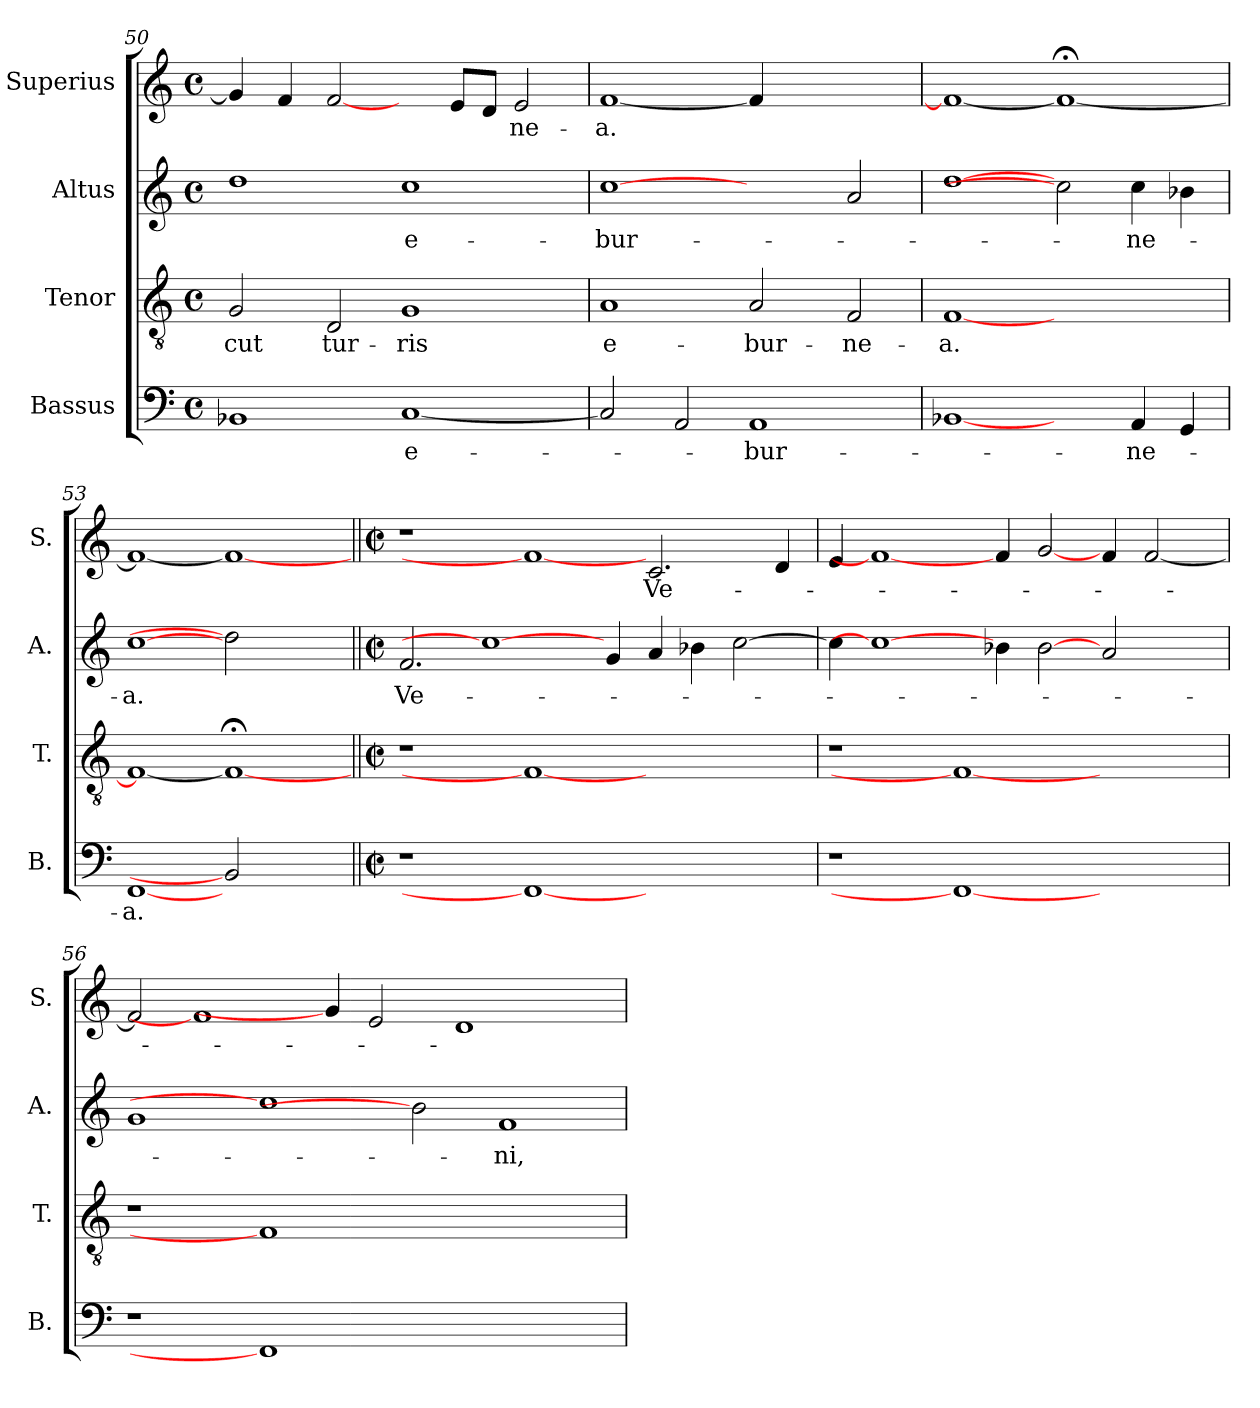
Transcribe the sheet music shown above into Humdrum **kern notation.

**kern	**text	**kern	**text	**kern	**text	**kern	**text
*part4	*part4	*part3	*part3	*part2	*part2	*part1	*part1
*staff4	*staff4	*staff3	*staff3	*staff2	*staff2	*staff1	*staff1
*I"Bassus	*	*I"Tenor	*	*I"Altus	*	*I"Superius	*
*I'B.	*	*I'T.	*	*I'A.	*	*I'S.	*
*clefF4	*	*clefGv2	*	*clefG2	*	*clefG2	*
*	*	*ITrd7c12	*	*	*	*	*
*k[]	*	*k[]	*	*k[]	*	*k[]	*
*C:	*	*C:	*	*C:	*	*C:	*
*M4/4	*	*M4/4	*	*M4/4	*	*M4/4	*
*met(c)	*	*met(c)	*	*met(c)	*	*met(c)	*
=50	=50	=50	=50	=50	=50	=50	=50
!	!	!	!LO:LY:b:color=#000000	!	!	!	!
1BB-Xi	.	2GGi/	-cut	1ddi	.	4gi/]	.
.	.	.	.	.	.	4fi/	.
!	!	!	!LO:LY:b:color=#000000	!	!	!	!
.	.	2DDi/	tur-	.	.	[2fi/	.
!	!LO:LY:b:color=#000000	!	!	!	!	!	!
!	!	!	!LO:LY:b:color=#000000	!	!	!	!
!	!	!	!	!	!LO:LY:b:color=#000000	!	!
[<1Ci	e-	1GGi	-ris	1cci	e-	4ryy	.
.	.	.	.	.	.	8ei/L	.
.	.	.	.	.	.	8di/J	.
!	!	!	!	!	!	!	!LO:LY:b:color=#000000
.	.	.	.	.	.	2ei/	-ne-
=51	=51	=51	=51	=51	=51	=51	=51
!	!	!	!LO:LY:b:color=#000000	!	!	!	!
!	!	!	!	!	!LO:LY:b:color=#000000	!	!
!	!	!	!	!	!	!	!LO:LY:b:color=#000000
2Ci/]	.	1AAi	e-	[1cci	-bur-	[<1fi	-a.
2AAi/	.	.	.	.	.	.	.
!	!LO:LY:b:color=#000000	!	!	!	!	!	!
!	!	!	!LO:LY:b:color=#000000	!	!	!	!
1AAi	-bur-	2AAi/	-bur-	2ryy	.	4fi/]	.
.	.	.	.	.	.	2.ryy	.
!	!	!	!LO:LY:b:color=#000000	!	!	!	!
.	.	2FFi/	-ne-	2ai/	.	.	.
=52	=52	=52	=52	=52	=52	=52	=52
!	!	!	!LO:LY:b:color=#000000	!	!	!	!
[1BB-Xi	.	[<1FFi	-a.	[1ddi	.	1fi_<	.
2ryy	.	1ryy	.	2cci]	.	1f;i_	.
!	!LO:LY:b:color=#000000	!	!	!	!	!	!
!	!	!	!	!	!LO:LY:b:color=#000000	!	!
4AAi/	-ne-	.	.	4cci\	-ne-	.	.
4GGi/	.	.	.	4b-Xi\	.	.	.
=53	=53	=53	=53	=53	=53	=53	=53
!	!LO:LY:b:color=#000000	!	!	!	!	!	!
!	!	!	!	!	!LO:LY:b:color=#000000	!	!
[1FFi	-a.	1FFi_<	.	[1cci	-a.	1fi_<	.
2BB-i]	.	1FF;i_	.	2ddi]	.	1fi_	.
2ryy	.	.	.	2ryy	.	.	.
!!LO:LB:g=z
=54||	=54||	=54||	=54||	=54||	=54||	=54||	=54||
*M2/2	*	*M2/2	*	*M2/2	*	*M2/2	*
*met(c|)	*	*met(c|)	*	*met(c|)	*	*met(c|)	*
!LO:N:vis=1	!	!LO:N:vis=1	!	!	!	!	!
!	!	!	!	!	!LO:LY:b:color=#000000	!	!
1r	.	1r	.	2.fi/	Ve-	1r	.
.	.	.	.	1cci_	.	.	.
1FFi_	.	1FFi_	.	.	.	1fi_	.
.	.	.	.	4gi/	.	.	.
!	!	!	!	!	!	!	!LO:LY:b:color=#000000
1ryy	.	1ryy	.	4ai/	.	2.ci/	Ve-
.	.	.	.	4b-Xi\	.	.	.
.	.	.	.	[>2cci\	.	.	.
.	.	.	.	.	.	4di/	.
=55	=55	=55	=55	=55	=55	=55	=55
!LO:N:vis=1	!	!LO:N:vis=1	!	!	!	!	!
1r	.	1r	.	4cci\]	.	4ei/	.
.	.	.	.	1cci_	.	1fi_	.
1FFi_	.	1FFi_	.	.	.	.	.
.	.	.	.	4b-Xi\	.	4fi/	.
.	.	.	.	[2b-i	.	[2gi/	.
2.ryy	.	2.ryy	.	2ai/	.	4fi/	.
.	.	.	.	.	.	[<2fi/	.
.	.	.	.	4ryy	.	.	.
=56	=56	=56	=56	=56	=56	=56	=56
!LO:N:vis=1	!	!LO:N:vis=1	!	!	!	!	!
1r	.	1r	.	1gi	.	2fi/]	.
.	.	.	.	.	.	1fi]	.
1FFi]	.	1FFi]	.	1cci]	.	.	.
.	.	.	.	.	.	4gi/]	.
.	.	.	.	.	.	2ei/	.
1.ryy	.	1.ryy	.	2b-i]	.	.	.
.	.	.	.	.	.	1di	.
!	!	!	!	!	!LO:LY:b:color=#000000	!	!
.	.	.	.	1fi	-ni,	.	.
.	.	.	.	.	.	4ryy	.
=	=	=	=	=	=	=	=
*-	*-	*-	*-	*-	*-	*-	*-
